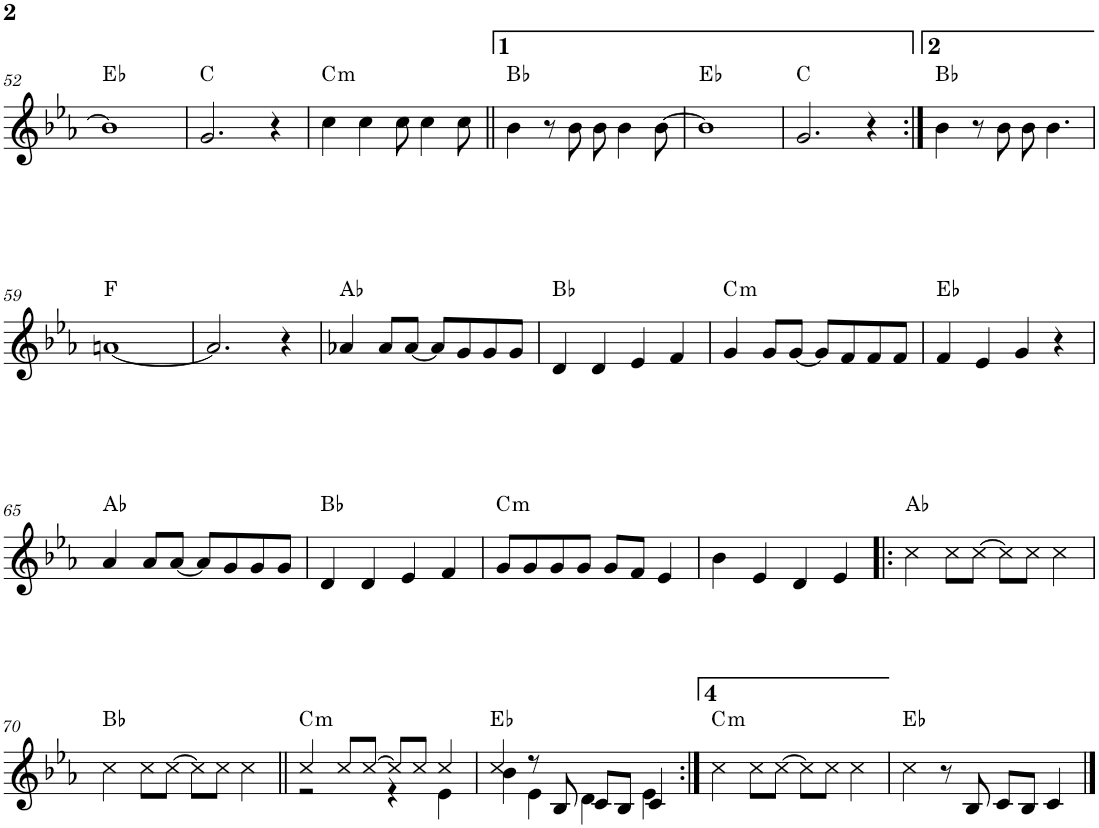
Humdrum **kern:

**kern	**harte
*part1	*part1
*staff1	*
*I"P1	*
!!LO:PB:g=z
*clefG2	*
*k[b-e-a-]	*
*c:	*
*M4/4	*
=52	=52
1b-]	Eb:maj
=53	=53
2.g/	C:maj
4r	.
=54	=54
!	!LO:H:kt=m
4cc\	C:min
4cc\	.
8cc\	.
4cc\	.
8cc\	.
=55||	=55||
4b-\	Bb:maj
8r	.
8b-\	.
8b-\	.
4b-\	.
[>8b-\	.
=56	=56
1b-]	Eb:maj
=57	=57
2.g/	C:maj
4r	.
=58:|!	=58:|!
4b-\	Bb:maj
8r	.
8b-\	.
8b-\	.
4.b-\	.
!!LO:LB:g=z
=59	=59
[<1an	F:maj
=60	=60
2.a/]	.
4r	.
=61	=61
4a-X/	Ab:maj
8a-/L	.
[<8a-/J	.
8a-/L]	.
8g/	.
8g/	.
8g/J	.
=62	=62
4d/	Bb:maj
4d/	.
4e-/	.
4f/	.
=63	=63
!	!LO:H:kt=m
4g/	C:min
8g/L	.
[<8g/J	.
8g/L]	.
8f/	.
8f/	.
8f/J	.
=64	=64
4f/	Eb:maj
4e-/	.
4g/	.
4r	.
!!LO:LB:g=z
=65	=65
4a-/	Ab:maj
8a-/L	.
[<8a-/J	.
8a-/L]	.
8g/	.
8g/	.
8g/J	.
=66	=66
4d/	Bb:maj
4d/	.
4e-/	.
4f/	.
=67	=67
!	!LO:H:kt=m
8g/L	C:min
8g/	.
8g/	.
8g/J	.
8g/L	.
8f/J	.
4e-/	.
=68	=68
4b-\	.
4e-/	.
4d/	.
4e-/	.
=69!|:	=69!|:
4cc\	Ab:maj
8cc\L	.
[>8cc\J	.
8cc\L]	.
8cc\J	.
4cc\	.
!!LO:LB:g=z
=70	=70
4cc\	Bb:maj
8cc\L	.
[>8cc\J	.
8cc\L]	.
8cc\J	.
4cc\	.
=71||	=71||
*^	*
!	!	!LO:H:kt=m
4cc/	2r	C:min
8cc/L	.	.
[>8cc/J	.	.
8cc/L]	4r	.
8cc/J	.	.
4cc/	4e-\	.
=72	=72	=72
4cc/	4b-\	Eb:maj
8r	4e-\	.
8B-/	.	.
8c/L	4d\	.
8B-/J	.	.
4c/	4e-\	.
=73:|!	=73:|!	=73:|!
!	!	!LO:H:kt=m
*v	*v	*
4cc\	C:min
8cc\L	.
[>8cc\J	.
8cc\L]	.
8cc\J	.
4cc\	.
=74	=74
4cc\	Eb:maj
8r	.
8B-/	.
8c/L	.
8B-/J	.
4c/	.
==	==
*-	*-
